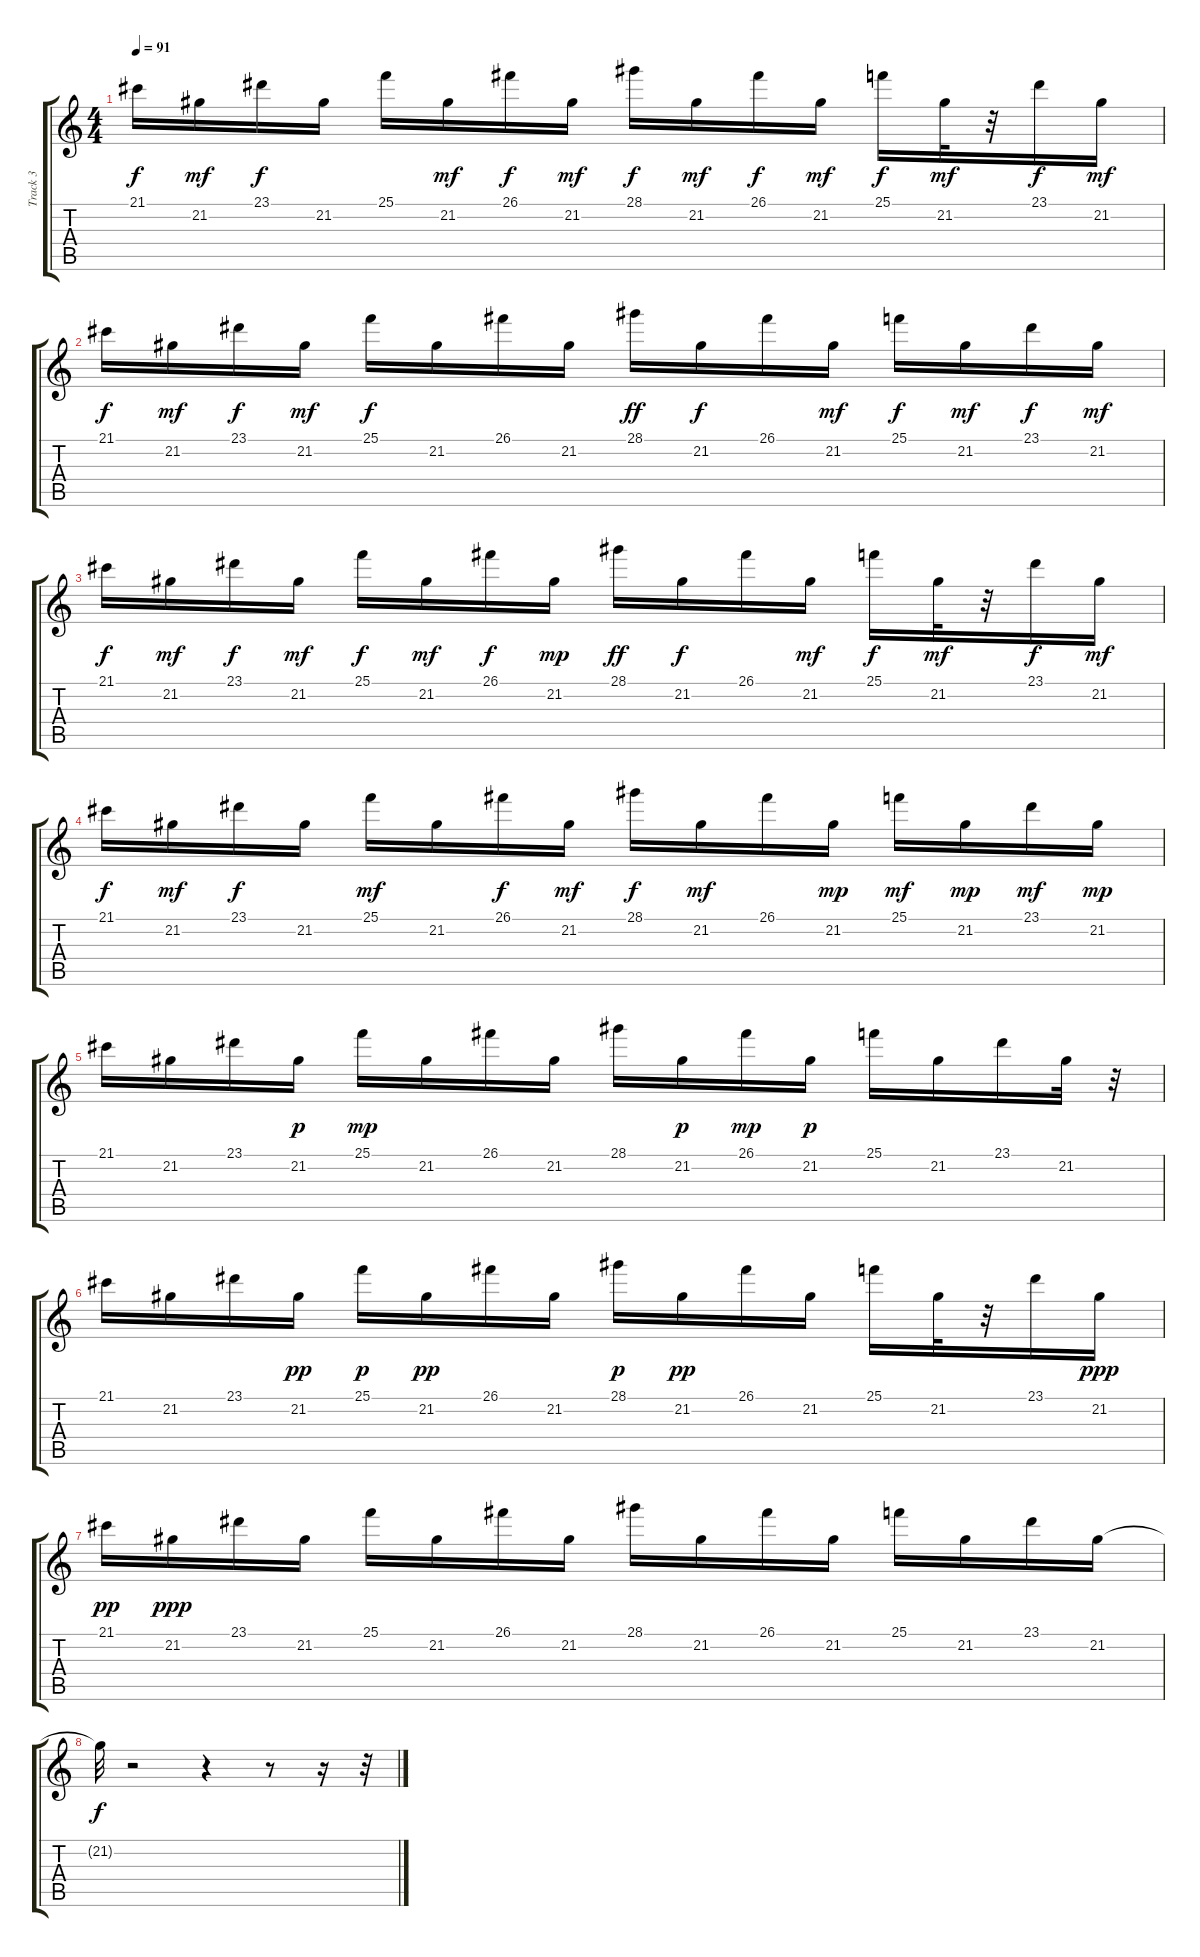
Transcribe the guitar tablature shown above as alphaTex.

\track ("Track 3" "Track 3") {instrument percussiveorgan}
\staff {score tabs}
\tuning (E4 B3 G3 D3 A2 E2) {hide}
\ts (4 4)
\tempo 91
\clef g2
\ks c
21.1.16{dy f} 21.2.16{dy mf} 23.1.16{dy f} 21.2.16 25.1.16 21.2.16{dy mf} 26.1.16{dy f} 21.2.16{dy mf} 28.1.16{dy f} 21.2.16{dy mf} 26.1.16{dy f} 21.2.16{dy mf} 25.1.16{dy f} 21.2.32{dy mf} r.32 23.1.16{dy f} 21.2.16{dy mf} |
21.1.16{dy f} 21.2.16{dy mf} 23.1.16{dy f} 21.2.16{dy mf} 25.1.16{dy f} 21.2.16 26.1.16 21.2.16 28.1.16{dy ff} 21.2.16{dy f} 26.1.16 21.2.16{dy mf} 25.1.16{dy f} 21.2.16{dy mf} 23.1.16{dy f} 21.2.16{dy mf} |
21.1.16{dy f} 21.2.16{dy mf} 23.1.16{dy f} 21.2.16{dy mf} 25.1.16{dy f} 21.2.16{dy mf} 26.1.16{dy f} 21.2.16{dy mp} 28.1.16{dy ff} 21.2.16{dy f} 26.1.16 21.2.16{dy mf} 25.1.16{dy f} 21.2.32{dy mf} r.32 23.1.16{dy f} 21.2.16{dy mf} |
21.1.16{dy f} 21.2.16{dy mf} 23.1.16{dy f} 21.2.16 25.1.16{dy mf} 21.2.16 26.1.16{dy f} 21.2.16{dy mf} 28.1.16{dy f} 21.2.16{dy mf} 26.1.16 21.2.16{dy mp} 25.1.16{dy mf} 21.2.16{dy mp} 23.1.16{dy mf} 21.2.16{dy mp} |
21.1.16 21.2.16 23.1.16 21.2.16{dy p} 25.1.16{dy mp} 21.2.16 26.1.16 21.2.16 28.1.16 21.2.16{dy p} 26.1.16{dy mp} 21.2.16{dy p} 25.1.16 21.2.16 23.1.16 21.2.32 r.32 |
21.1.16 21.2.16 23.1.16 21.2.16{dy pp} 25.1.16{dy p} 21.2.16{dy pp} 26.1.16 21.2.16 28.1.16{dy p} 21.2.16{dy pp} 26.1.16 21.2.16 25.1.16 21.2.32 r.32 23.1.16 21.2.16{dy ppp} |
21.1.16{dy pp} 21.2.16{dy ppp} 23.1.16 21.2.16 25.1.16 21.2.16 26.1.16 21.2.16 28.1.16 21.2.16 26.1.16 21.2.16 25.1.16 21.2.16 23.1.16 21.2.16 |
21.2{t}.32{dy f} r.2 r.4 r.8 r.16 r.32
